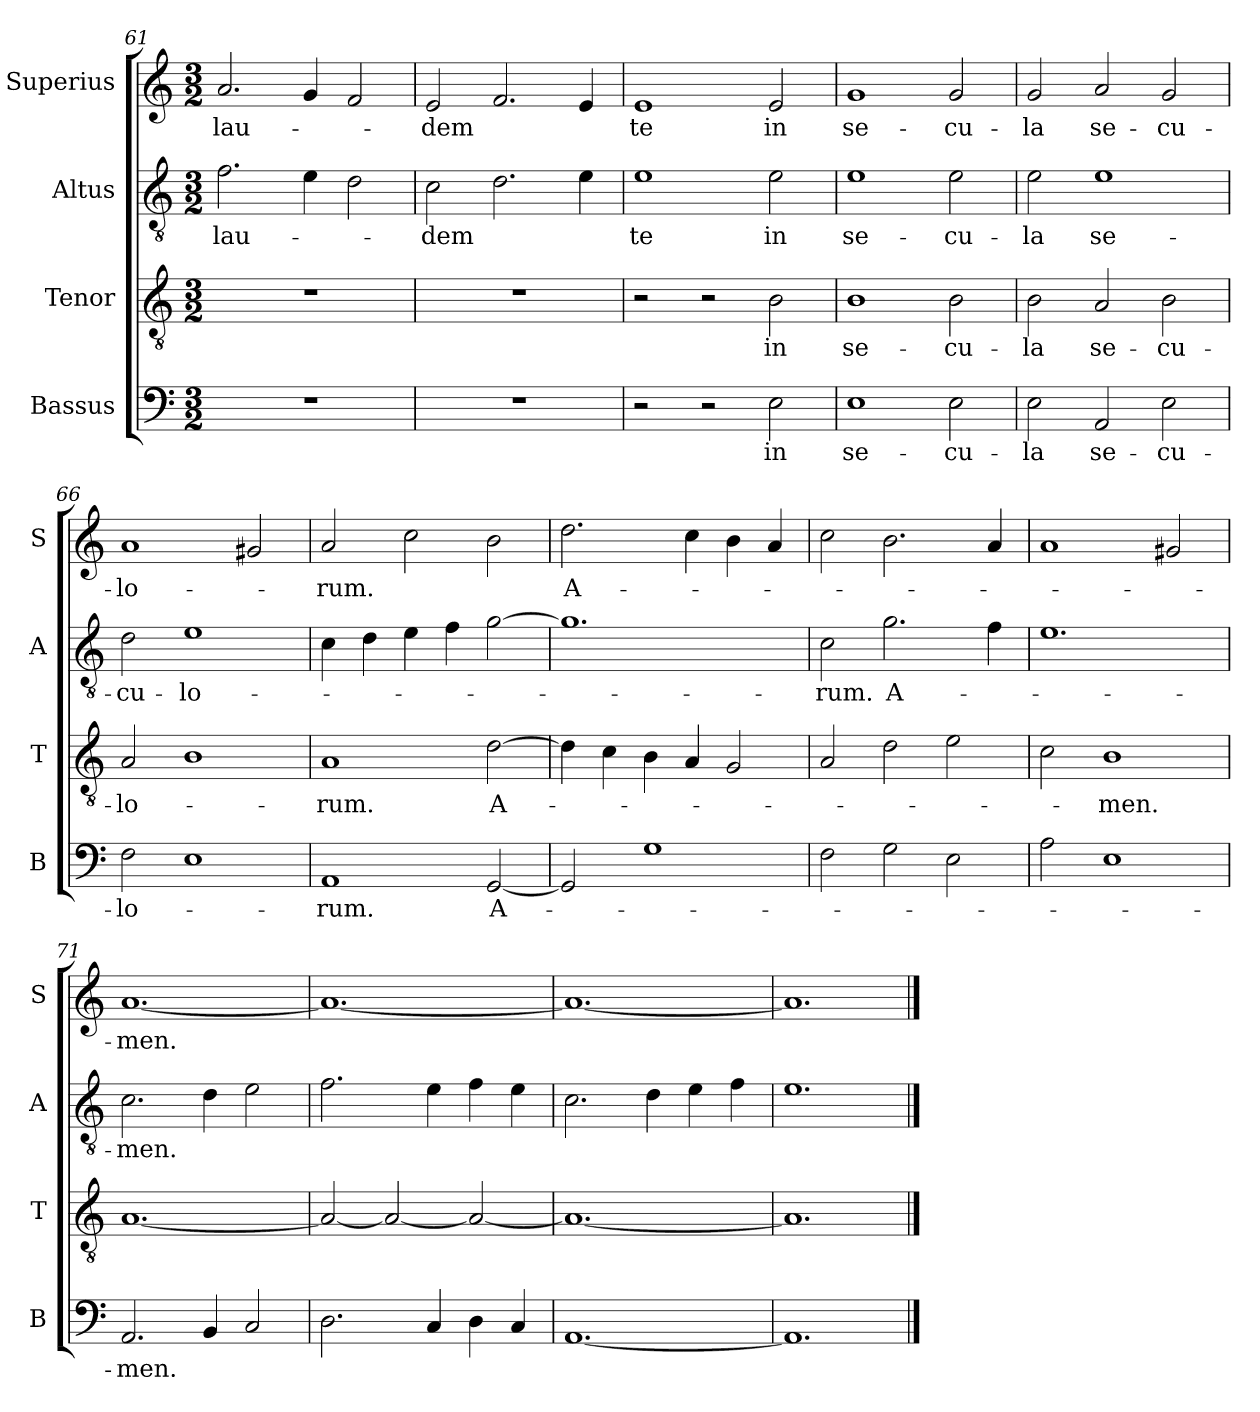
**kern	**text	**kern	**text	**kern	**text	**kern	**text
*part4	*part4	*part3	*part3	*part2	*part2	*part1	*part1
*staff4	*staff4	*staff3	*staff3	*staff2	*staff2	*staff1	*staff1
*I"Bassus	*	*I"Tenor	*	*I"Altus	*	*I"Superius	*
*I'B	*	*I'T	*	*I'A	*	*I'S	*
*clefF4	*	*clefGv2	*	*clefGv2	*	*clefG2	*
*k[]	*	*k[]	*	*k[]	*	*k[]	*
*M3/2	*	*M3/2	*	*M3/2	*	*M3/2	*
=61	=61	=61	=61	=61	=61	=61	=61
1.r	.	1.r	.	2.f	lau-	2.a	lau-
.	.	.	.	4e	.	4g	.
.	.	.	.	2d	.	2f	.
=62	=62	=62	=62	=62	=62	=62	=62
1.r	.	1.r	.	2c	-dem	2e	-dem
.	.	.	.	2.d	.	2.f	.
.	.	.	.	4e	.	4e	.
=63	=63	=63	=63	=63	=63	=63	=63
2r	.	2r	.	1e	te	1e	te
2r	.	2r	.	.	.	.	.
2E	in	2B	in	2e	in	2e	in
=64	=64	=64	=64	=64	=64	=64	=64
1E	se-	1B	se-	1e	se-	1g	se-
2E	-cu-	2B	-cu-	2e	-cu-	2g	-cu-
=65	=65	=65	=65	=65	=65	=65	=65
2E	-la	2B	-la	2e	-la	2g	-la
2AA	se-	2A	se-	1e	se-	2a	se-
2E	-cu-	2B	-cu-	.	.	2g	-cu-
=66	=66	=66	=66	=66	=66	=66	=66
2F	-lo-	2A	-lo-	2d	-cu-	1a	-lo-
1E	.	1B	.	1e	-lo-	.	.
.	.	.	.	.	.	2g#X	.
=67	=67	=67	=67	=67	=67	=67	=67
1AA	-rum.	1A	-rum.	4c	.	2a	-rum.
.	.	.	.	4d	.	.	.
.	.	.	.	4e	.	2cc	.
.	.	.	.	4f	.	.	.
[2GG	A-	[2d	A-	[2g	.	2b	.
=68	=68	=68	=68	=68	=68	=68	=68
2GG]	.	4d]	.	1.g]	.	2.dd	A-
.	.	4c	.	.	.	.	.
1G	.	4B	.	.	.	.	.
.	.	4A	.	.	.	4cc	.
.	.	2G	.	.	.	4b	.
.	.	.	.	.	.	4a	.
=69	=69	=69	=69	=69	=69	=69	=69
2F	.	2A	.	2c	-rum.	2cc	.
2G	.	2d	.	2.g	A-	2.b	.
2E	.	2e	.	.	.	.	.
.	.	.	.	4f	.	4a	.
=70	=70	=70	=70	=70	=70	=70	=70
2A	.	2c	.	1.e	.	1a	.
1E	.	1B	-men.	.	.	.	.
.	.	.	.	.	.	2g#X	.
=71	=71	=71	=71	=71	=71	=71	=71
2.AA	-men.	[1.A	.	2.c	-men.	[1.a	-men.
4BB	.	.	.	4d	.	.	.
2C	.	.	.	2e	.	.	.
=72	=72	=72	=72	=72	=72	=72	=72
2.D	.	2A_	.	2.f	.	1.a_	.
.	.	2A_	.	.	.	.	.
4C	.	.	.	4e	.	.	.
4D	.	2A_	.	4f	.	.	.
4C	.	.	.	4e	.	.	.
=73	=73	=73	=73	=73	=73	=73	=73
[1.AA	.	1.A_	.	2.c	.	1.a_	.
.	.	.	.	4d	.	.	.
.	.	.	.	4e	.	.	.
.	.	.	.	4f	.	.	.
=74	=74	=74	=74	=74	=74	=74	=74
1.AA]	.	1.A]	.	1.e	.	1.a]	.
==	==	==	==	==	==	==	==
*-	*-	*-	*-	*-	*-	*-	*-
